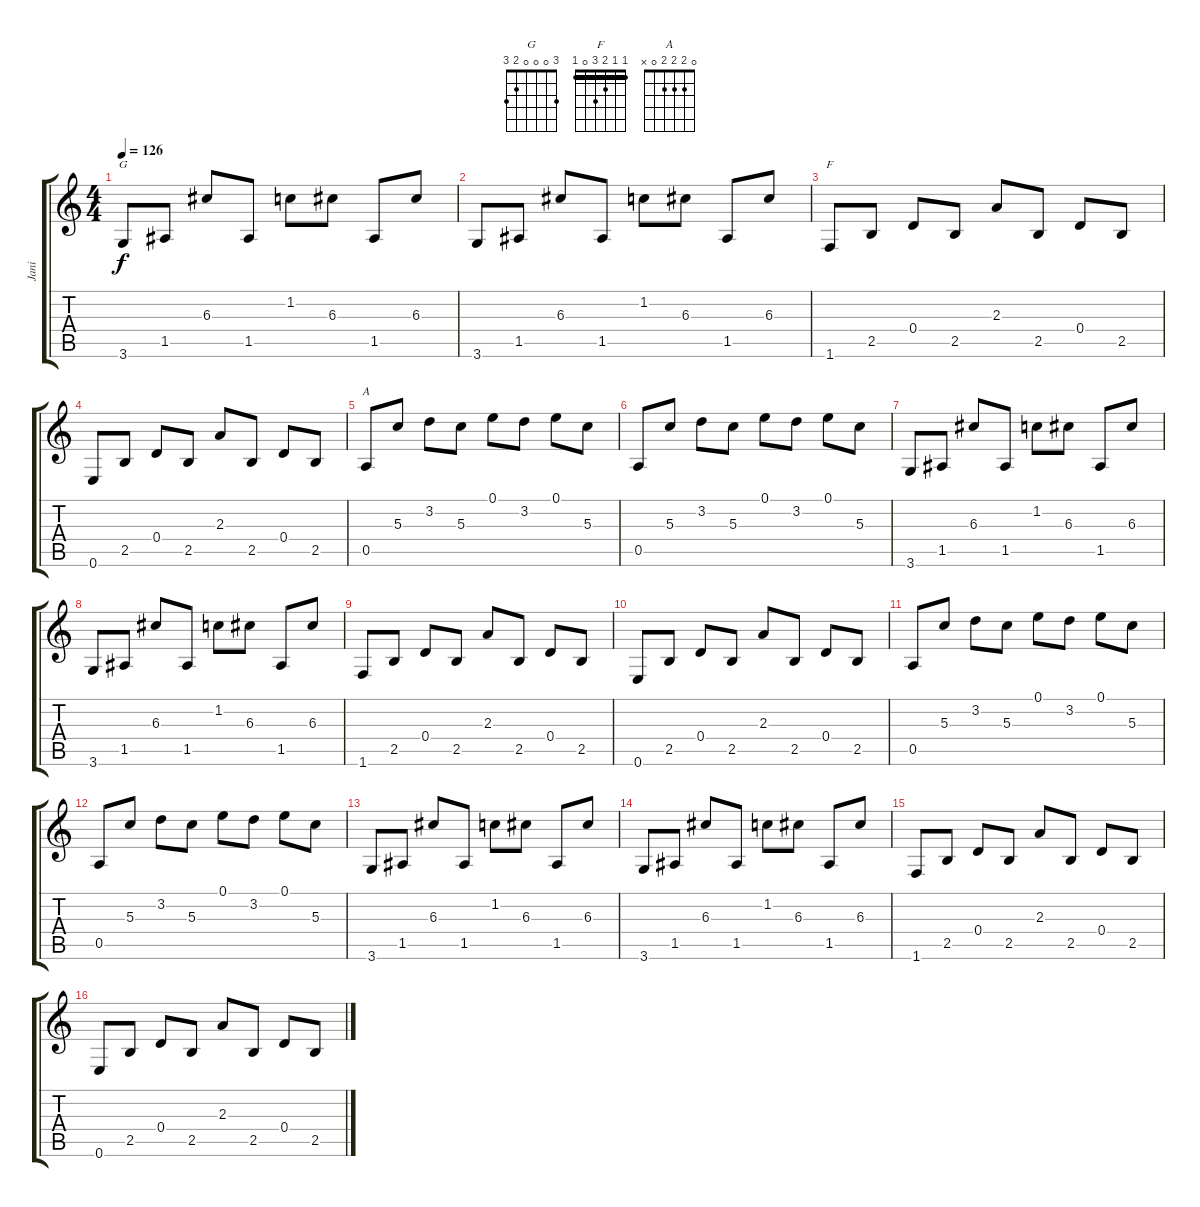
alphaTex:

\track ("Jani" "Jani") {instrument overdrivenguitar}
\staff {score tabs}
\tuning (E4 B3 G3 D3 A2 E2) {hide}
\chord ("G" 3 0 0 0 2 3)
\chord ("F" 1 1 2 3 0 1) {barre 1}
\chord ("A" 0 2 2 2 0 x)
\ts (4 4)
\tempo 126
\clef g2
\ks c
3.6.8{ch "G" dy f} 1.5.8 6.3.8 1.5.8 1.2.8 6.3.8 1.5.8 6.3.8 |
3.6.8 1.5.8 6.3.8 1.5.8 1.2.8 6.3.8 1.5.8 6.3.8 |
1.6.8{ch "F"} 2.5.8 0.4.8 2.5.8 2.3.8 2.5.8 0.4.8 2.5.8 |
0.6.8 2.5.8 0.4.8 2.5.8 2.3.8 2.5.8 0.4.8 2.5.8 |
0.5.8{ch "A" instrument distortionguitar} 5.3.8 3.2.8 5.3.8 0.1.8 3.2.8 0.1.8 5.3.8 |
0.5.8{instrument distortionguitar} 5.3.8 3.2.8 5.3.8 0.1.8 3.2.8 0.1.8 5.3.8 |
3.6.8 1.5.8 6.3.8 1.5.8 1.2.8 6.3.8 1.5.8 6.3.8 |
3.6.8 1.5.8 6.3.8 1.5.8 1.2.8 6.3.8 1.5.8 6.3.8 |
1.6.8 2.5.8 0.4.8 2.5.8 2.3.8 2.5.8 0.4.8 2.5.8 |
0.6.8 2.5.8 0.4.8 2.5.8 2.3.8 2.5.8 0.4.8 2.5.8 |
0.5.8{instrument distortionguitar} 5.3.8 3.2.8 5.3.8 0.1.8 3.2.8 0.1.8 5.3.8 |
0.5.8{instrument distortionguitar} 5.3.8 3.2.8 5.3.8 0.1.8 3.2.8 0.1.8 5.3.8 |
3.6.8 1.5.8 6.3.8 1.5.8 1.2.8 6.3.8 1.5.8 6.3.8 |
3.6.8 1.5.8 6.3.8 1.5.8 1.2.8 6.3.8 1.5.8 6.3.8 |
1.6.8 2.5.8 0.4.8 2.5.8 2.3.8 2.5.8 0.4.8 2.5.8 |
0.6.8 2.5.8 0.4.8 2.5.8 2.3.8 2.5.8 0.4.8 2.5.8
